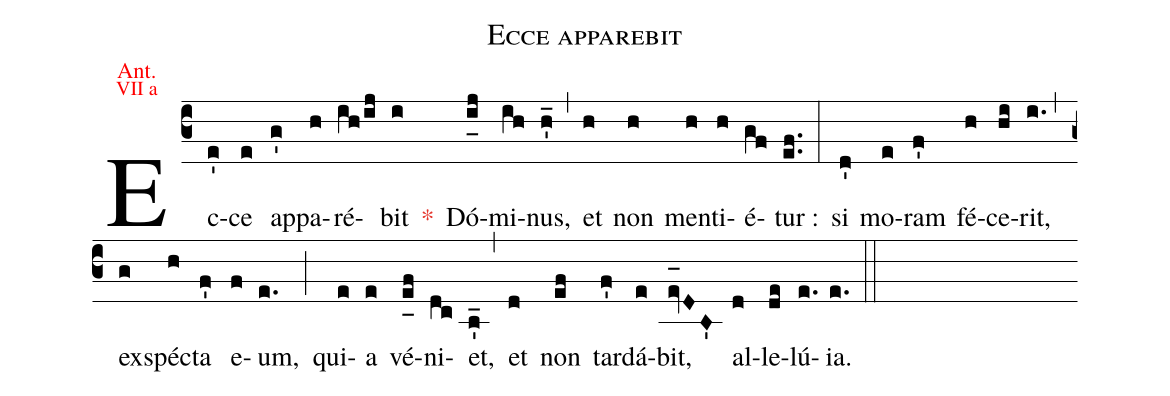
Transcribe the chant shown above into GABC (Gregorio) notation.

name:Ecce apparebit;
office-part:Antiphona;
annotation: {\color{red}\footnotesize Ant.};
annotation: {\color{red}\scriptsize VII a};
%%
(c3) Ec(e')ce(e) ap(g')pa(h)ré(ih/ij)bit(i) <c>*</c>() Dó(i_[uh:l]j)mi(ih)nus,(h'_) (,) et(h) non(h) men(h)ti(h)é(gf)tur :(ef..) (:) si(d') mo(e)ram(f') fé(h)ce(hi)rit,(i.) (,) ex(g)spé(h)cta(f') e(f)um,(e.) (;) qui(e)a(e) vé(e_[uh:l]f)ni(dc)et,(b'_) (,) et(d) non(ef) tar(f')dá(e)bit,(ev_[oh:h]DB') al(d)le(de)lú(e.){ia}.(e.) (::)
